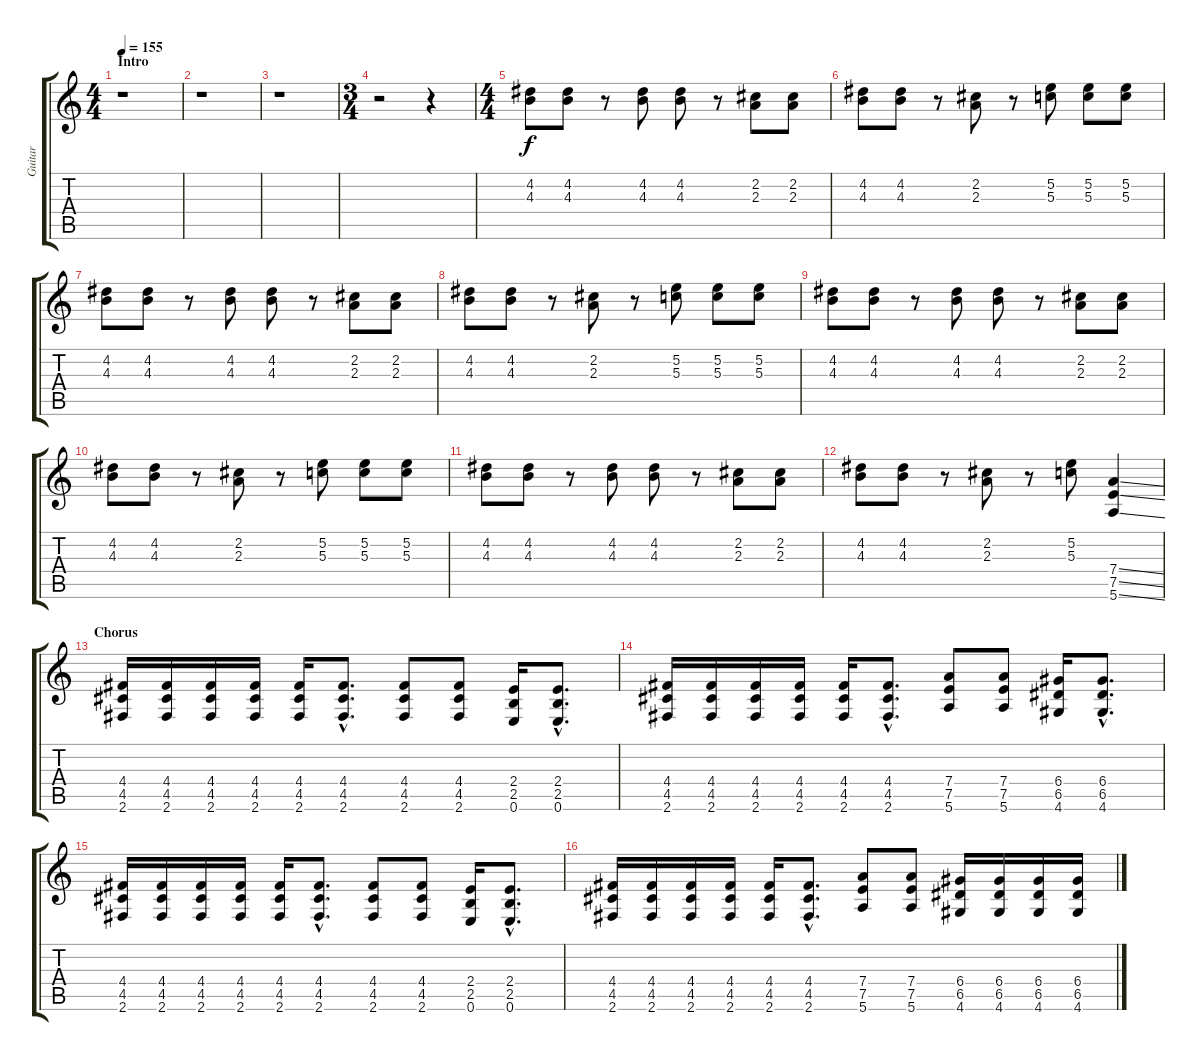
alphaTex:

\track ("Guitar" "Guitar") {instrument distortionguitar}
\staff {score tabs}
\tuning (E4 B3 G3 D3 A2 E2) {hide}
\ts (4 4)
\section ("" "Intro")
\tempo 155
\clef g2
\ks c
r.1{dy f instrument distortionguitar} |
r.1 |
r.1 |
\ts (3 4)
r.2 r.4 |
\ts (4 4)
(4.2 4.3).8 (4.2 4.3).8 r.8 (4.2 4.3).8 (4.2 4.3).8 r.8 (2.2 2.3).8 (2.2 2.3).8 |
(4.2 4.3).8 (4.2 4.3).8 r.8 (2.2 2.3).8 r.8 (5.2 5.3).8 (5.2 5.3).8 (5.2 5.3).8 |
(4.2 4.3).8 (4.2 4.3).8 r.8 (4.2 4.3).8 (4.2 4.3).8 r.8 (2.2 2.3).8 (2.2 2.3).8 |
(4.2 4.3).8 (4.2 4.3).8 r.8 (2.2 2.3).8 r.8 (5.2 5.3).8 (5.2 5.3).8 (5.2 5.3).8 |
(4.2 4.3).8 (4.2 4.3).8 r.8 (4.2 4.3).8 (4.2 4.3).8 r.8 (2.2 2.3).8 (2.2 2.3).8 |
(4.2 4.3).8 (4.2 4.3).8 r.8 (2.2 2.3).8 r.8 (5.2 5.3).8 (5.2 5.3).8 (5.2 5.3).8 |
(4.2 4.3).8 (4.2 4.3).8 r.8 (4.2 4.3).8 (4.2 4.3).8 r.8 (2.2 2.3).8 (2.2 2.3).8 |
(4.2 4.3).8 (4.2 4.3).8 r.8 (2.2 2.3).8 r.8 (5.2 5.3).8 (7.4{ss} 7.5{ss} 5.6{ss}).4 |
\section ("" "Chorus")
(4.4 4.5 2.6).16 (4.4 4.5 2.6).16 (4.4 4.5 2.6).16 (4.4 4.5 2.6).16 (4.4 4.5 2.6).16 (4.4{hac} 4.5{hac} 2.6{hac}).8{d} (4.4 4.5 2.6).8 (4.4 4.5 2.6).8 (2.4 2.5 0.6).16 (2.4{hac} 2.5{hac} 0.6{hac}).8{d} |
(4.4 4.5 2.6).16 (4.4 4.5 2.6).16 (4.4 4.5 2.6).16 (4.4 4.5 2.6).16 (4.4 4.5 2.6).16 (4.4{hac} 4.5{hac} 2.6{hac}).8{d} (7.4 7.5 5.6).8 (7.4 7.5 5.6).8 (6.4 6.5 4.6).16 (6.4{hac} 6.5{hac} 4.6{hac}).8{d} |
(4.4 4.5 2.6).16 (4.4 4.5 2.6).16 (4.4 4.5 2.6).16 (4.4 4.5 2.6).16 (4.4 4.5 2.6).16 (4.4{hac} 4.5{hac} 2.6{hac}).8{d} (4.4 4.5 2.6).8 (4.4 4.5 2.6).8 (2.4 2.5 0.6).16 (2.4{hac} 2.5{hac} 0.6{hac}).8{d} |
(4.4 4.5 2.6).16 (4.4 4.5 2.6).16 (4.4 4.5 2.6).16 (4.4 4.5 2.6).16 (4.4 4.5 2.6).16 (4.4{hac} 4.5{hac} 2.6{hac}).8{d} (7.4 7.5 5.6).8 (7.4 7.5 5.6).8 (6.4 6.5 4.6).16 (6.4 6.5 4.6).16 (6.4 6.5 4.6).16 (6.4 6.5 4.6).16
